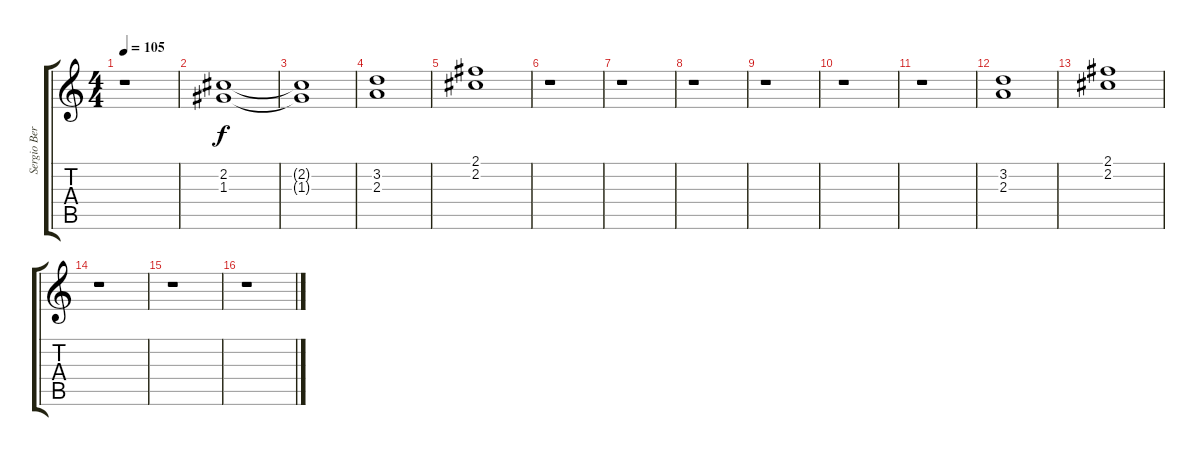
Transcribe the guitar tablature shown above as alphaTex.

\track ("Sergio Berdichevsky" "Sergio Ber") {instrument overdrivenguitar}
\staff {score tabs}
\tuning (E4 B3 G3 D3 A2 E2) {hide}
\ts (4 4)
\tempo 105
\clef g2
\ks c
r.1{dy f} |
(2.2 1.3).1 |
(2.2{t} 1.3{t}).1 |
(3.2 2.3).1 |
(2.1 2.2).1 |
r.1 |
r.1 |
r.1 |
r.1 |
r.1 |
r.1 |
(3.2 2.3).1 |
(2.1 2.2).1 |
r.1 |
r.1 |
r.1
